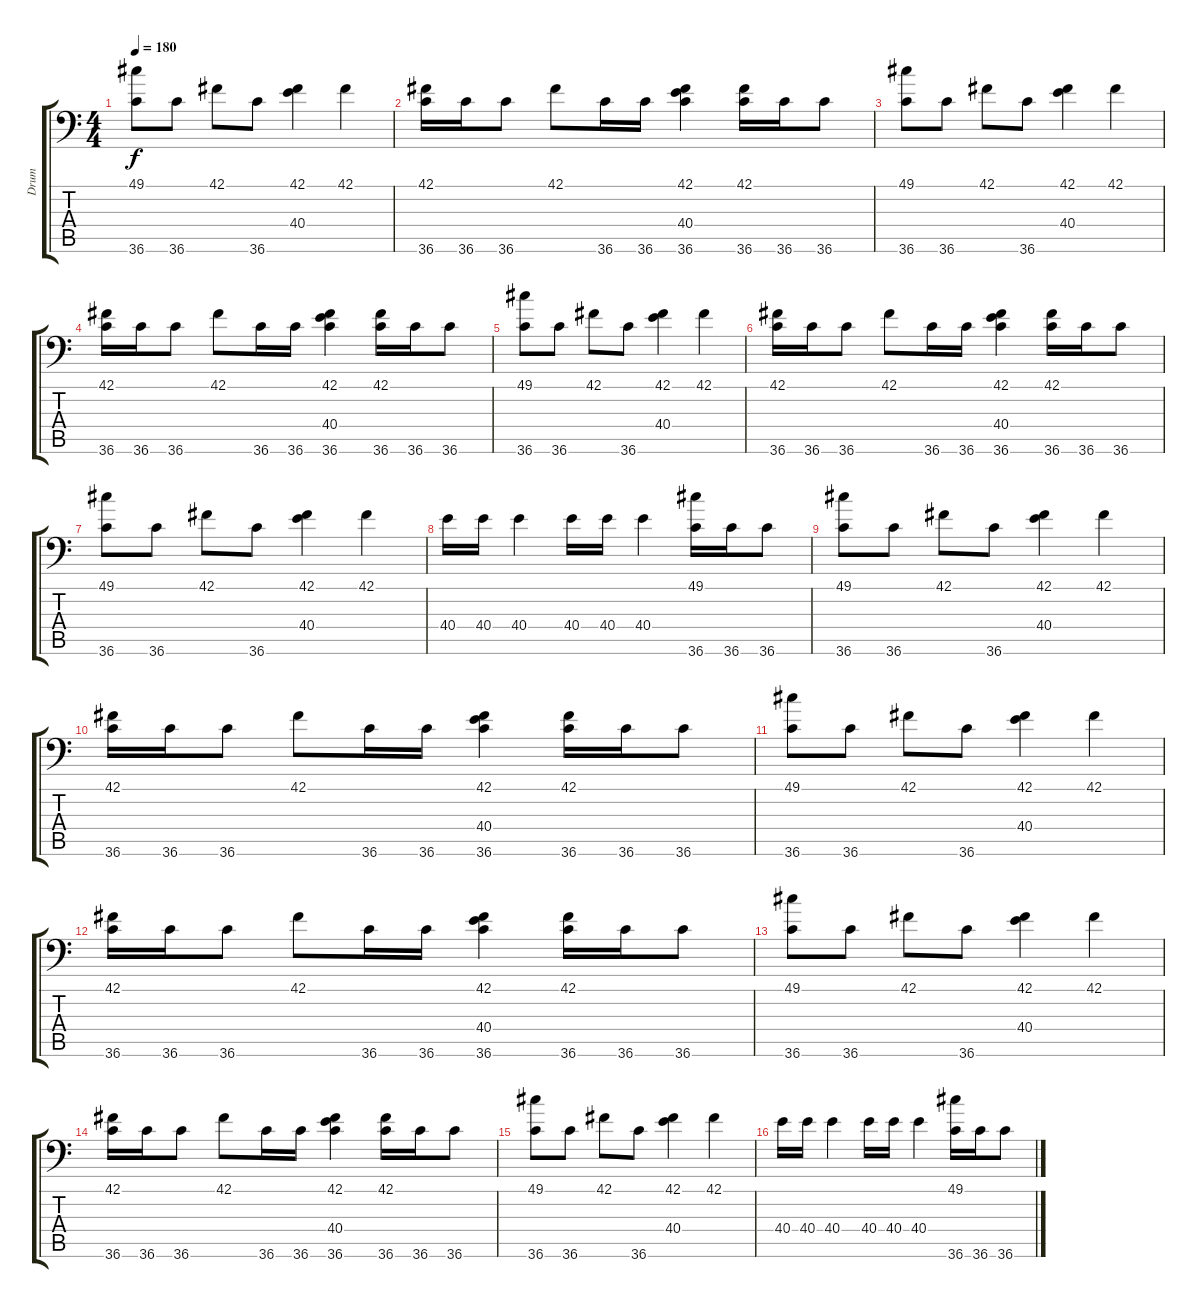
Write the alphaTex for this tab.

\track ("Drum" "Drum") {instrument acousticgrandpiano}
\staff {score tabs}
\tuning (C-1 C-1 C-1 C-1 C-1 C-1) {hide}
\ts (4 4)
\tempo 180
\clef f4
\ks c
(49.1 36.6).8{dy f} 36.6.8 42.1.8 36.6.8 (42.1 40.4).4 42.1.4 |
(42.1 36.6).16 36.6.16 36.6.8 42.1.8 36.6.16 36.6.16 (42.1 40.4 36.6).4 (42.1 36.6).16 36.6.16 36.6.8 |
(49.1 36.6).8 36.6.8 42.1.8 36.6.8 (42.1 40.4).4 42.1.4 |
(42.1 36.6).16 36.6.16 36.6.8 42.1.8 36.6.16 36.6.16 (42.1 40.4 36.6).4 (42.1 36.6).16 36.6.16 36.6.8 |
(49.1 36.6).8 36.6.8 42.1.8 36.6.8 (42.1 40.4).4 42.1.4 |
(42.1 36.6).16 36.6.16 36.6.8 42.1.8 36.6.16 36.6.16 (42.1 40.4 36.6).4 (42.1 36.6).16 36.6.16 36.6.8 |
(49.1 36.6).8 36.6.8 42.1.8 36.6.8 (42.1 40.4).4 42.1.4 |
40.4.16 40.4.16 40.4.4 40.4.16 40.4.16 40.4.4 (49.1 36.6).16 36.6.16 36.6.8 |
(49.1 36.6).8 36.6.8 42.1.8 36.6.8 (42.1 40.4).4 42.1.4 |
(42.1 36.6).16 36.6.16 36.6.8 42.1.8 36.6.16 36.6.16 (42.1 40.4 36.6).4 (42.1 36.6).16 36.6.16 36.6.8 |
(49.1 36.6).8 36.6.8 42.1.8 36.6.8 (42.1 40.4).4 42.1.4 |
(42.1 36.6).16 36.6.16 36.6.8 42.1.8 36.6.16 36.6.16 (42.1 40.4 36.6).4 (42.1 36.6).16 36.6.16 36.6.8 |
(49.1 36.6).8 36.6.8 42.1.8 36.6.8 (42.1 40.4).4 42.1.4 |
(42.1 36.6).16 36.6.16 36.6.8 42.1.8 36.6.16 36.6.16 (42.1 40.4 36.6).4 (42.1 36.6).16 36.6.16 36.6.8 |
(49.1 36.6).8 36.6.8 42.1.8 36.6.8 (42.1 40.4).4 42.1.4 |
40.4.16 40.4.16 40.4.4 40.4.16 40.4.16 40.4.4 (49.1 36.6).16 36.6.16 36.6.8
